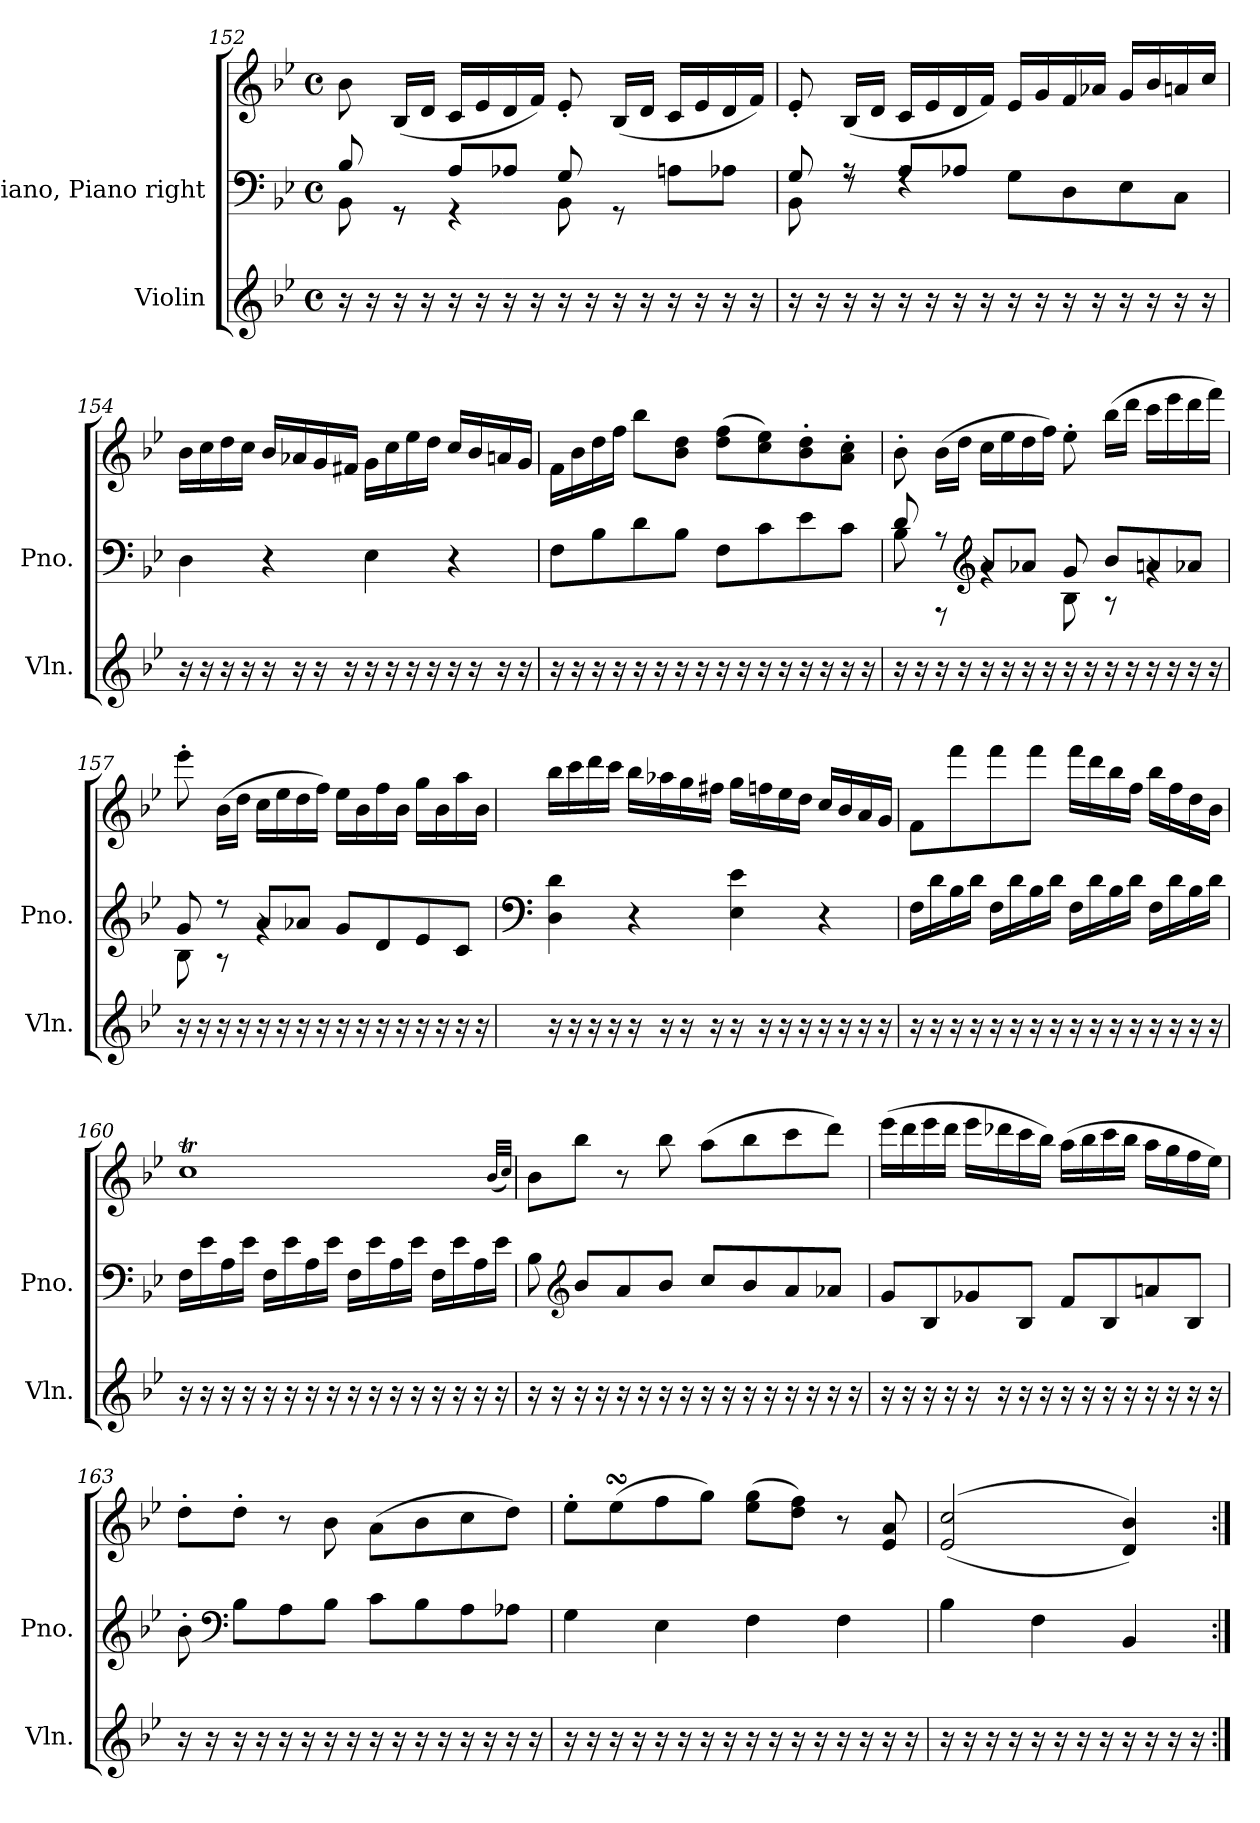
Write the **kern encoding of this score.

**kern	**kern	**kern
*part2	*part1	*part1
*staff3	*staff2	*staff1
*I"Violin	*I"Piano, Piano right	*
*I'Vln.	*I'Pno.	*
*clefG2	*clefF4	*clefG2
*k[b-e-]	*k[b-e-]	*k[b-e-]
*M4/4	*M4/4	*M4/4
*met(c)	*met(c)	*met(c)
=152	=152	=152
*	*^	*
16r	8B-/	8BB-\	8b-\
16r	.	.	.
16r	8rGG	8r	(<16B-/LL
16r	.	.	16d/JJ
16r	8A/L	4r	16c/LL
16r	.	.	16e-/
16r	8A-X/J	.	16d/
16r	.	.	16f/JJ)
16r	8G/	8BB-\	8e-'/
16r	.	.	.
16r	8rGG	4.ryy	(<16B-/LL
16r	.	.	16d/JJ
16r	8An\L	.	16c/LL
16r	.	.	16e-/
16r	8A-X\J	.	16d/
16r	.	.	16f/JJ)
!!LO:LB:g=z
=153	=153	=153	=153
16r	8G/	8BB-\	8e-'/
16r	.	.	.
16r	8r	8rF	(<16B-/LL
16r	.	.	16d/JJ
16r	8A/L	4rF	16c/LL
16r	.	.	16e-/
16r	8A-X/J	.	16d/
16r	.	.	16f/JJ)
16r	8G\L	2ryy	16e-/LL
16r	.	.	16g/
16r	8D\	.	16f/
16r	.	.	16a-X/JJ
16r	8E-\	.	16g/LL
16r	.	.	16b-/
16r	8C\J	.	16an/
16r	.	.	16cc/JJ
*	*v	*v	*
=154	=154	=154
16r	4D\	16b-\LL
16r	.	16cc\
16r	.	16dd\
16r	.	16cc\JJ
16r	4r	16b-/LL
16r	.	16a-X/
16r	.	16g/
16r	.	16f#X/JJ
16r	4E-\	16g\LL
16r	.	16cc\
16r	.	16ee-\
16r	.	16dd\JJ
16r	4r	16cc/LL
16r	.	16b-/
16r	.	16an/
16r	.	16g/JJ
!!LO:LB:g=z
=155	=155	=155
16r	8F\L	16f\LL
16r	.	16b-\
16r	8B-\	16dd\
16r	.	16ff\JJ
16r	8d\	8bb-\L
16r	.	.
16r	8B-\J	8b-\ 8dd\J
16r	.	.
16r	8F\L	(>8dd\ 8ff\L
16r	.	.
16r	8c\	8cc\ 8ee-\)
16r	.	.
16r	8e-\	8b-\' 8dd\'
16r	.	.
16r	8c\J	8a\' 8cc\'J
16r	.	.
=156	=156	=156
*	*^	*
16r	8d/	8B-\	8b-'\
16r	.	.	.
16r	8r	8rAAA	(>16b-\LL
16r	.	.	16dd\JJ
*	*clefG2	*	*
16r	8a/L	4rg	16cc\LL
16r	.	.	16ee-\
16r	8a-X/J	.	16dd\
16r	.	.	16ff\JJ)
16r	8g/	8B-\	8ee-'\
16r	.	.	.
16r	8b-/L	8r	(>16bb-\LL
16r	.	.	16ddd\JJ
16r	8an/	4rg	16ccc\LL
16r	.	.	16eee-\
16r	8a-X/J	.	16ddd\
16r	.	.	16fff\JJ)
!!LO:PB:g=z
=157	=157	=157	=157
16r	8g/	8B-\	8eee-'\
16r	.	.	.
16r	8r	8r	(>16b-\LL
16r	.	.	16dd\JJ
16r	8a/L	4rg	16cc\LL
16r	.	.	16ee-\
16r	8a-X/J	.	16dd\
16r	.	.	16ff\JJ)
16r	8g/L	2ryy	16ee-\LL
16r	.	.	16b-\
16r	8d/	.	16ff\
16r	.	.	16b-\JJ
16r	8e-/	.	16gg\LL
16r	.	.	16b-\
16r	8c/J	.	16aa\
16r	.	.	16b-\JJ
*	*v	*v	*
=158	=158	=158
*	*clefF4	*
16r	4D\ 4d\	16bb-\LL
16r	.	16ccc\
16r	.	16ddd\
16r	.	16ccc\JJ
16r	4r	16bb-\LL
16r	.	16aa-X\
16r	.	16gg\
16r	.	16ff#X\JJ
16r	4E-\ 4e-\	16gg\LL
16r	.	16ffn\
16r	.	16ee-\
16r	.	16dd\JJ
16r	4r	16cc/LL
16r	.	16b-/
16r	.	16a/
16r	.	16g/JJ
!!LO:LB:g=z
=159	=159	=159
16r	16F\LL	8f\L
16r	16d\	.
16r	16B-\	8fff\
16r	16d\JJ	.
16r	16F\LL	8fff\
16r	16d\	.
16r	16B-\	8fff\J
16r	16d\JJ	.
16r	16F\LL	16fff\LL
16r	16d\	16ddd\
16r	16B-\	16bb-\
16r	16d\JJ	16ff\JJ
16r	16F\LL	16bb-\LL
16r	16d\	16ff\
16r	16B-\	16dd\
16r	16d\JJ	16b-\JJ
=160	=160	=160
16r	16F\LL	1ccT
16r	16e-\	.
16r	16A\	.
16r	16e-\JJ	.
16r	16F\LL	.
16r	16e-\	.
16r	16A\	.
16r	16e-\JJ	.
16r	16F\LL	.
16r	16e-\	.
16r	16A\	.
16r	16e-\JJ	.
16r	16F\LL	.
16r	16e-\	.
16r	16A\	.
16r	16e-\JJ	.
.	.	(<32qb-/LLL
.	.	32qcc/JJJ)
!!LO:LB:g=z
=161	=161	=161
16r	8B-\	8b-\L
16r	.	.
*	*clefG2	*
16r	8b-/L	8bb-\J
16r	.	.
16r	8a/	8r
16r	.	.
16r	8b-/J	8bb-\
16r	.	.
16r	8cc/L	(>8aa\L
16r	.	.
16r	8b-/	8bb-\
16r	.	.
16r	8a/	8ccc\
16r	.	.
16r	8a-X/J	8ddd\J)
16r	.	.
=162	=162	=162
16r	8g/L	(>16eee-\LL
16r	.	16ddd\
16r	8B-/	16eee-\
16r	.	16ddd\JJ
16r	8g-X/	16eee-\LL
16r	.	16ddd-X\
16r	8B-/J	16ccc\
16r	.	16bb-\JJ)
16r	8f/L	(>16aa\LL
16r	.	16bb-\
16r	8B-/	16ccc\
16r	.	16bb-\JJ
16r	8an/	16aa\LL
16r	.	16gg\
16r	8B-/J	16ff\
16r	.	16ee-\JJ)
!!LO:PB:g=z
=163	=163	=163
16r	8b-'\	8dd'\L
16r	.	.
*	*clefF4	*
16r	8B-\L	8dd'\J
16r	.	.
16r	8A\	8r
16r	.	.
16r	8B-\J	8b-\
16r	.	.
16r	8c\L	(>8a\L
16r	.	.
16r	8B-\	8b-\
16r	.	.
16r	8A\	8cc\
16r	.	.
16r	8A-X\J	8dd\J)
16r	.	.
=164	=164	=164
16r	4G\	8ee-'\L
16r	.	.
16r	.	(>8ee-sSSs\
16r	.	.
16r	4E-\	8ff\
16r	.	.
16r	.	8gg\J)
16r	.	.
16r	4F\	(>8ee-\ 8gg\L
16r	.	.
16r	.	8dd\ 8ff\J)
16r	.	.
16r	4F\	8r
16r	.	.
16r	.	8e-/ 8a/
16r	.	.
!!LO:LB:g=z
=165	=165	=165
16r	4B-\	(>(<2e-/ 2cc/
16r	.	.
16r	.	.
16r	.	.
16r	4F\	.
16r	.	.
16r	.	.
16r	.	.
16r	4BB-/	4d/ 4b-/))
16r	.	.
16r	.	.
16r	.	.
=:|!	=:|!	=:|!
*-	*-	*-
